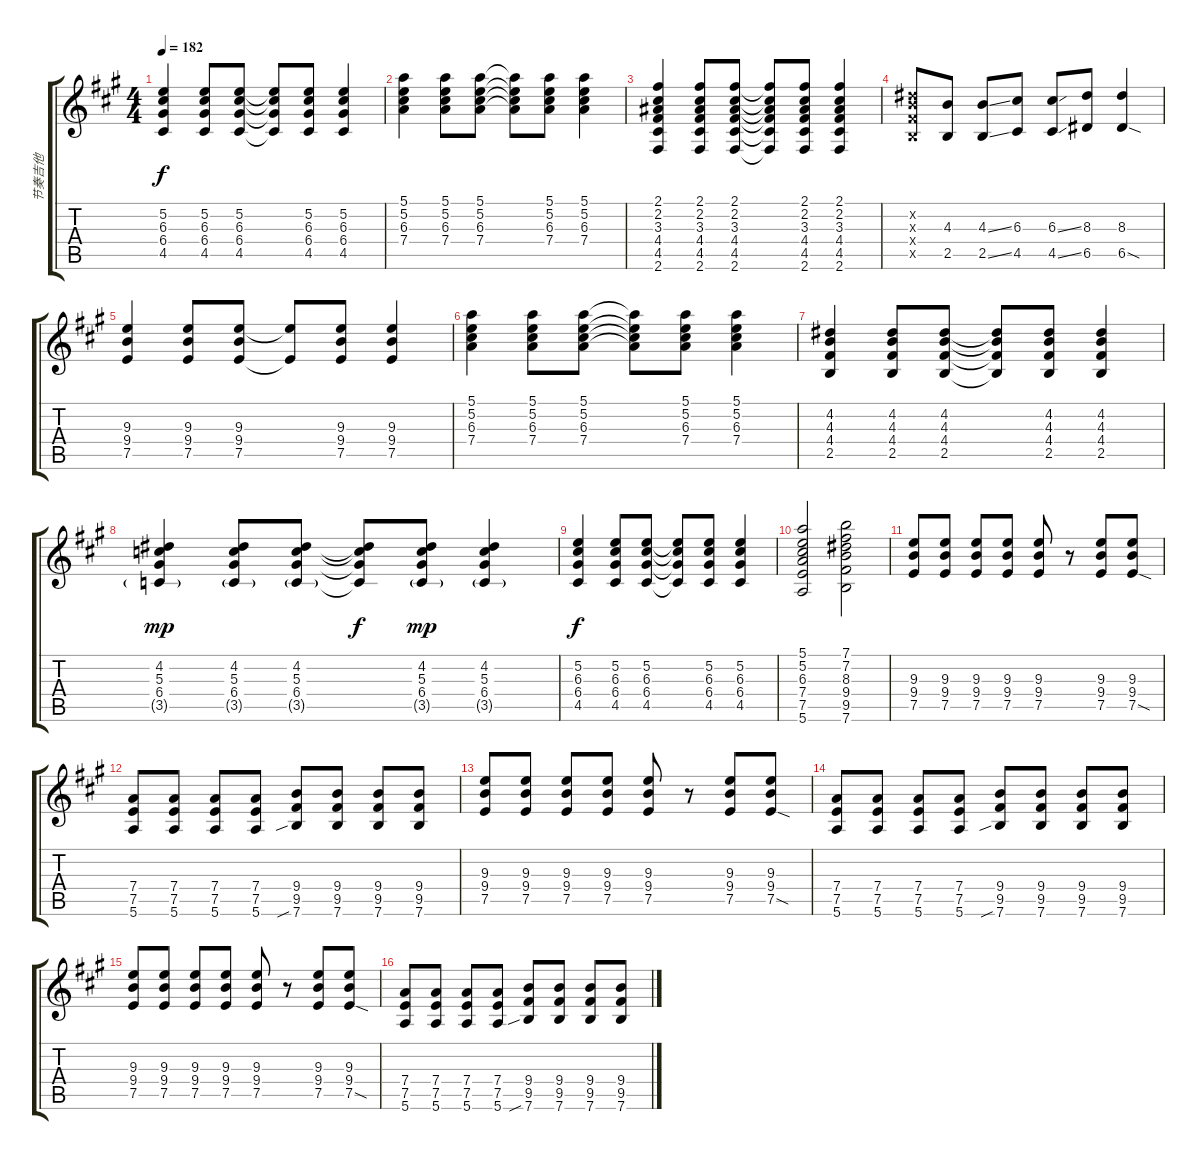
\track ("节奏吉他" "节奏吉他") {instrument distortionguitar}
\staff {score tabs}
\tuning (E4 B3 G3 D3 A2 E2) {hide}
\ts (4 4)
\tempo 182
\clef g2
\ks a
(5.2 6.3 6.4 4.5).4{dy f} (5.2 6.3 6.4 4.5).8 (5.2 6.3 6.4 4.5).8 (5.2{t} 6.3{t} 6.4{t} 4.5{t}).8 (5.2 6.3 6.4 4.5).8 (5.2 6.3 6.4 4.5).4 |
(5.1 5.2 6.3 7.4).4 (5.1 5.2 6.3 7.4).8 (5.1 5.2 6.3 7.4).8 (5.1{t} 5.2{t} 6.3{t} 7.4{t}).8 (5.1 5.2 6.3 7.4).8 (5.1 5.2 6.3 7.4).4 |
(2.1 2.2 3.3 4.4 4.5 2.6).4 (2.1 2.2 3.3 4.4 4.5 2.6).8 (2.1 2.2 3.3 4.4 4.5 2.6).8 (2.1{t} 2.2{t} 3.3{t} 4.4{t} 4.5{t} 2.6{t}).8 (2.1 2.2 3.3 4.4 4.5 2.6).8 (2.1 2.2 3.3 4.4 4.5 2.6).4 |
(4.2{x} 4.3{x} 4.4{x} 2.5{x}).8 (4.3 2.5).8 (4.3{ss} 2.5{ss}).8 (6.3 4.5).8 (6.3{ss} 4.5{ss}).8 (8.3 6.5).8 (8.3 6.5{sod}).4 |
(9.3 9.4 7.5).4 (9.3 9.4 7.5).8 (9.3 9.4 7.5).8 (9.3{t} 7.5{t}).8 (9.3 9.4 7.5).8 (9.3 9.4 7.5).4 |
(5.1 5.2 6.3 7.4).4 (5.1 5.2 6.3 7.4).8 (5.1 5.2 6.3 7.4).8 (5.1{t} 5.2{t} 6.3{t} 7.4{t}).8 (5.1 5.2 6.3 7.4).8 (5.1 5.2 6.3 7.4).4 |
(4.2 4.3 4.4 2.5).4 (4.2 4.3 4.4 2.5).8 (4.2 4.3 4.4 2.5).8 (4.2{t} 4.3{t} 4.4{t} 2.5{t}).8 (4.2 4.3 4.4 2.5).8 (4.2 4.3 4.4 2.5).4 |
(4.2 5.3 6.4 3.5{g}).4{dy mp} (4.2 5.3 6.4 3.5{g}).8 (4.2 5.3 6.4 3.5{g}).8 (4.2{t} 5.3{t} 6.4{t} 3.5{t}).8{dy f} (4.2 5.3 6.4 3.5{g}).8{dy mp} (4.2 5.3 6.4 3.5{g}).4 |
(5.2 6.3 6.4 4.5).4{dy f} (5.2 6.3 6.4 4.5).8 (5.2 6.3 6.4 4.5).8 (5.2{t} 6.3{t} 6.4{t} 4.5{t}).8 (5.2 6.3 6.4 4.5).8 (5.2 6.3 6.4 4.5).4 |
(5.1 5.2 6.3 7.4 7.5 5.6).2 (7.1 7.2 8.3 9.4 9.5 7.6).2 |
(9.3 9.4 7.5).8 (9.3 9.4 7.5).8 (9.3 9.4 7.5).8 (9.3 9.4 7.5).8 (9.3 9.4 7.5).8 r.8 (9.3 9.4 7.5).8 (9.3 9.4 7.5{sod}).8 |
(7.4 7.5 5.6).8 (7.4 7.5 5.6).8 (7.4 7.5 5.6).8 (7.4 7.5 5.6).8 (9.4 9.5 7.6{sib}).8 (9.4 9.5 7.6).8 (9.4 9.5 7.6).8 (9.4 9.5 7.6).8 |
(9.3 9.4 7.5).8 (9.3 9.4 7.5).8 (9.3 9.4 7.5).8 (9.3 9.4 7.5).8 (9.3 9.4 7.5).8 r.8 (9.3 9.4 7.5).8 (9.3 9.4 7.5{sod}).8 |
(7.4 7.5 5.6).8 (7.4 7.5 5.6).8 (7.4 7.5 5.6).8 (7.4 7.5 5.6).8 (9.4 9.5 7.6{sib}).8 (9.4 9.5 7.6).8 (9.4 9.5 7.6).8 (9.4 9.5 7.6).8 |
(9.3 9.4 7.5).8 (9.3 9.4 7.5).8 (9.3 9.4 7.5).8 (9.3 9.4 7.5).8 (9.3 9.4 7.5).8 r.8 (9.3 9.4 7.5).8 (9.3 9.4 7.5{sod}).8 |
(7.4 7.5 5.6).8 (7.4 7.5 5.6).8 (7.4 7.5 5.6).8 (7.4 7.5 5.6).8 (9.4 9.5 7.6{sib}).8 (9.4 9.5 7.6).8 (9.4 9.5 7.6).8 (9.4 9.5 7.6).8
